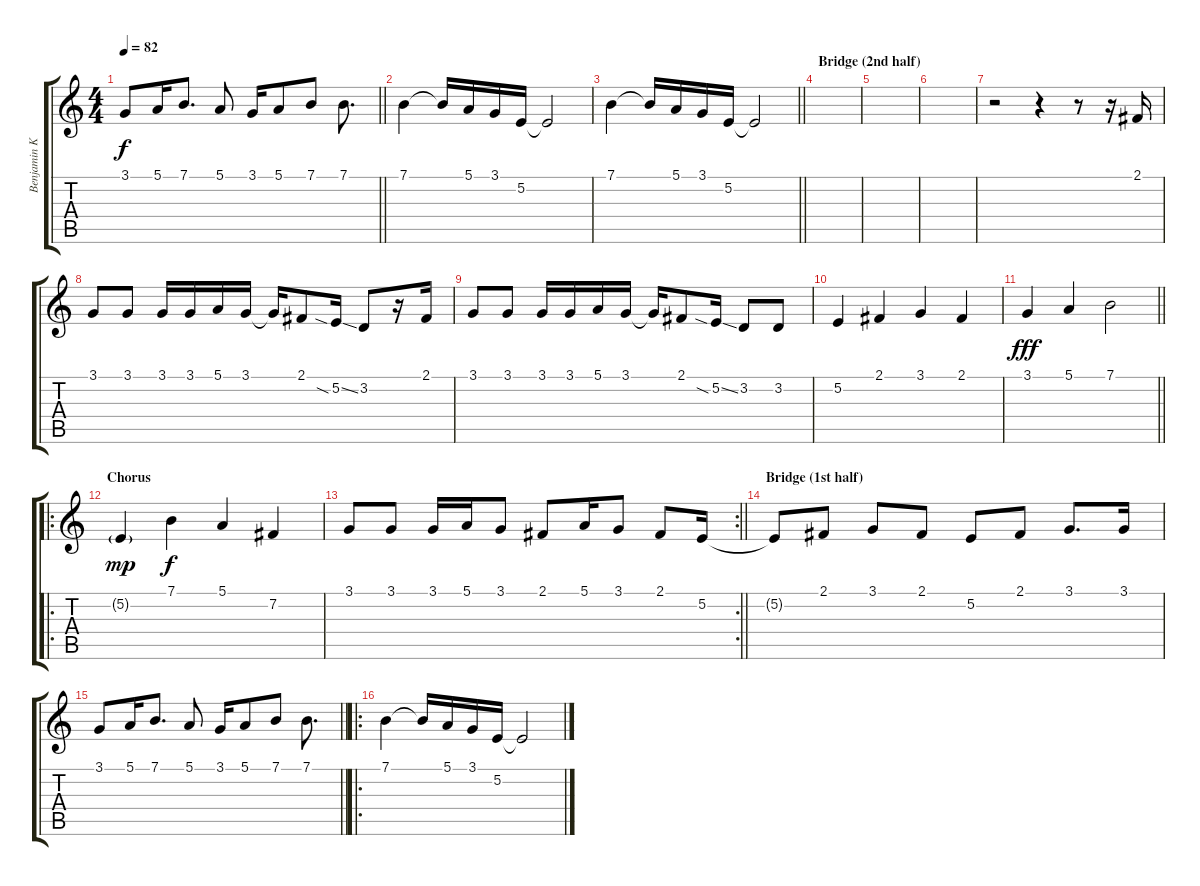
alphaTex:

\track ("Benjamin Kowalewicz - Vocals" "Benjamin K") {instrument sopranosax}
\staff {score tabs}
\tuning (E4 B3 G3 D3 A2 E2) {hide}
\ts (4 4)
\tempo 82
\clef g2
\barLineRight lightlight
\ks c
3.1.8{dy f} 5.1.16 7.1.8{d} 5.1.8 3.1.16 5.1.8 7.1.8 7.1.8{d} |
7.1.4 7.1{t}.16 5.1.16 3.1.16 5.2.16 5.2{t}.2 |
\barLineRight lightlight
7.1.4 7.1{t}.16 5.1.16 3.1.16 5.2.16 5.2{t}.2 |
\section ("" "Bridge (2nd half)")
|
|
|
r.2 r.4 r.8 r.16 2.1.16 |
3.1.8 3.1.8 3.1.16 3.1.16 5.1.16 3.1.16 3.1{t}.16 2.1.8 5.2{sia ss}.16 3.2.8 r.16 2.1.16 |
3.1.8 3.1.8 3.1.16 3.1.16 5.1.16 3.1.16 3.1{t}.16 2.1.8 5.2{sia ss}.16 3.2.8 3.2.8 |
5.2.4 2.1.4 3.1.4 2.1.4 |
\barLineRight lightlight
3.1.4{dy fff} 5.1.4 7.1.2 |
\ro
\section ("" "Chorus")
5.2{g}.4{dy mp} 7.1.4{dy f} 5.1.4 7.2.4 |
\rc 2
\barLineRight lightlight
3.1.8 3.1.8 3.1.16 5.1.16 3.1.8 2.1.8 5.1.16 3.1.8 2.1.8 5.2.16 |
\section ("" "Bridge (1st half)")
5.2{t}.8 2.1.8 3.1.8 2.1.8 5.2.8 2.1.8 3.1.8{d} 3.1.16 |
\barLineRight lightlight
3.1.8 5.1.16 7.1.8{d} 5.1.8 3.1.16 5.1.8 7.1.8 7.1.8{d} |
\ro
7.1.4 7.1{t}.16 5.1.16 3.1.16 5.2.16 5.2{t}.2
